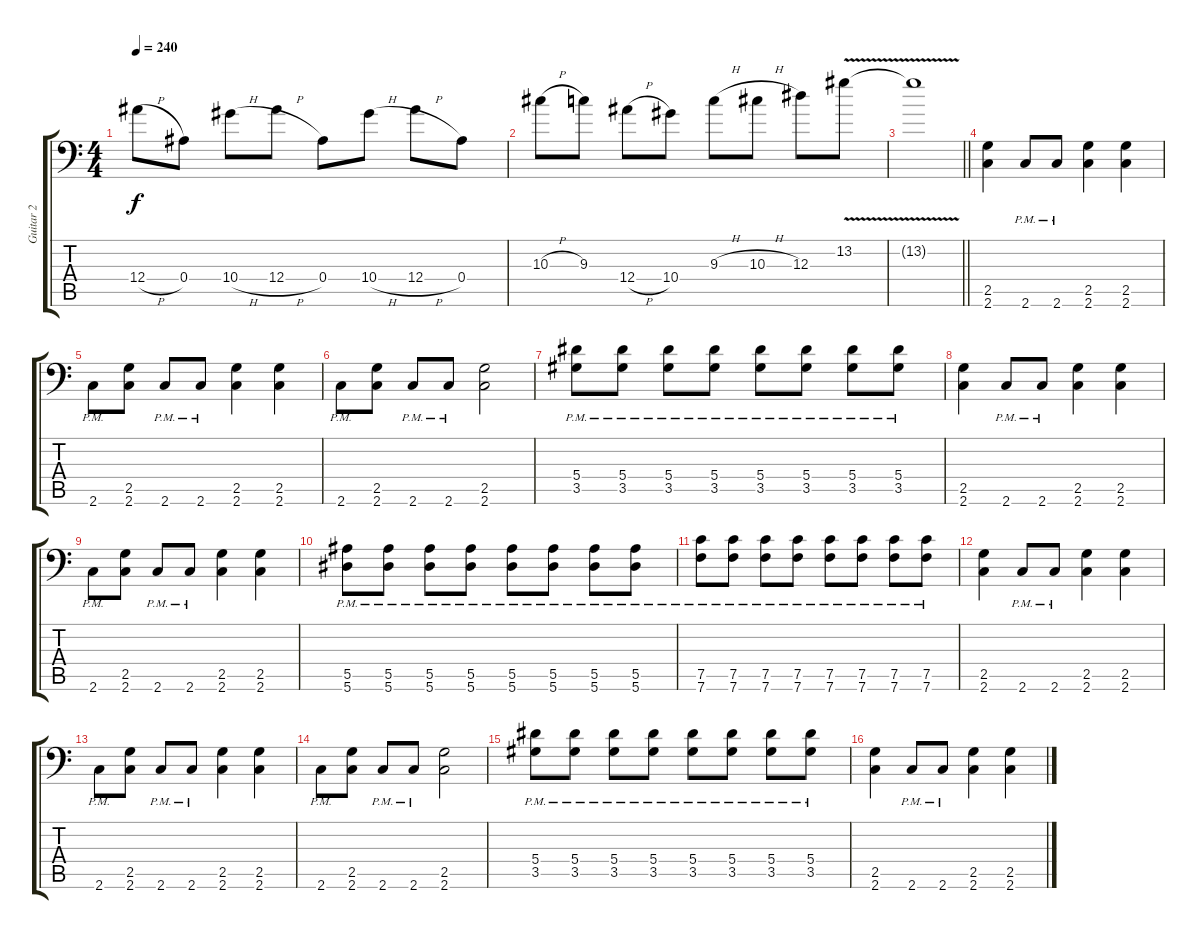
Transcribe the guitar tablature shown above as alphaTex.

\track ("Guitar 2" "Guitar 2") {instrument distortionguitar}
\staff {score tabs}
\tuning (C4 G3 Eb3 Bb2 F2 Bb1) {hide}
\ts (4 4)
\tempo 240
\clef f4
\ks c
12.4{h}.8{dy f} 0.4.8 10.4{h}.8 12.4{h}.8 0.4.8 10.4{h}.8 12.4{h}.8 0.4.8 |
10.3{h}.8 9.3.8 12.4{h}.8 10.4.8 9.3{h}.8 10.3{h}.8 12.3.8 13.2{v}.8 |
\barLineRight lightlight
13.2{t}.1 |
\section ("" "")
(2.5 2.6).4 2.6{pm}.8 2.6{pm}.8 (2.5 2.6).4 (2.5 2.6).4 |
2.6{pm}.8 (2.5 2.6).8 2.6{pm}.8 2.6{pm}.8 (2.5 2.6).4 (2.5 2.6).4 |
2.6{pm}.8 (2.5 2.6).8 2.6{pm}.8 2.6{pm}.8 (2.5 2.6).2 |
(5.4{pm} 3.5{pm}).8 (5.4{pm} 3.5{pm}).8 (5.4{pm} 3.5{pm}).8 (5.4{pm} 3.5{pm}).8 (5.4{pm} 3.5{pm}).8 (5.4{pm} 3.5{pm}).8 (5.4{pm} 3.5{pm}).8 (5.4{pm} 3.5{pm}).8 |
(2.5 2.6).4 2.6{pm}.8 2.6{pm}.8 (2.5 2.6).4 (2.5 2.6).4 |
2.6{pm}.8 (2.5 2.6).8 2.6{pm}.8 2.6{pm}.8 (2.5 2.6).4 (2.5 2.6).4 |
(5.5{pm} 5.6{pm}).8 (5.5{pm} 5.6{pm}).8 (5.5{pm} 5.6{pm}).8 (5.5{pm} 5.6{pm}).8 (5.5{pm} 5.6{pm}).8 (5.5{pm} 5.6{pm}).8 (5.5{pm} 5.6{pm}).8 (5.5{pm} 5.6{pm}).8 |
(7.5{pm} 7.6{pm}).8 (7.5{pm} 7.6{pm}).8 (7.5{pm} 7.6{pm}).8 (7.5{pm} 7.6{pm}).8 (7.5{pm} 7.6{pm}).8 (7.5{pm} 7.6{pm}).8 (7.5{pm} 7.6{pm}).8 (7.5{pm} 7.6{pm}).8 |
(2.5 2.6).4 2.6{pm}.8 2.6{pm}.8 (2.5 2.6).4 (2.5 2.6).4 |
2.6{pm}.8 (2.5 2.6).8 2.6{pm}.8 2.6{pm}.8 (2.5 2.6).4 (2.5 2.6).4 |
2.6{pm}.8 (2.5 2.6).8 2.6{pm}.8 2.6{pm}.8 (2.5 2.6).2 |
(5.4{pm} 3.5{pm}).8 (5.4{pm} 3.5{pm}).8 (5.4{pm} 3.5{pm}).8 (5.4{pm} 3.5{pm}).8 (5.4{pm} 3.5{pm}).8 (5.4{pm} 3.5{pm}).8 (5.4{pm} 3.5{pm}).8 (5.4{pm} 3.5{pm}).8 |
(2.5 2.6).4 2.6{pm}.8 2.6{pm}.8 (2.5 2.6).4 (2.5 2.6).4
